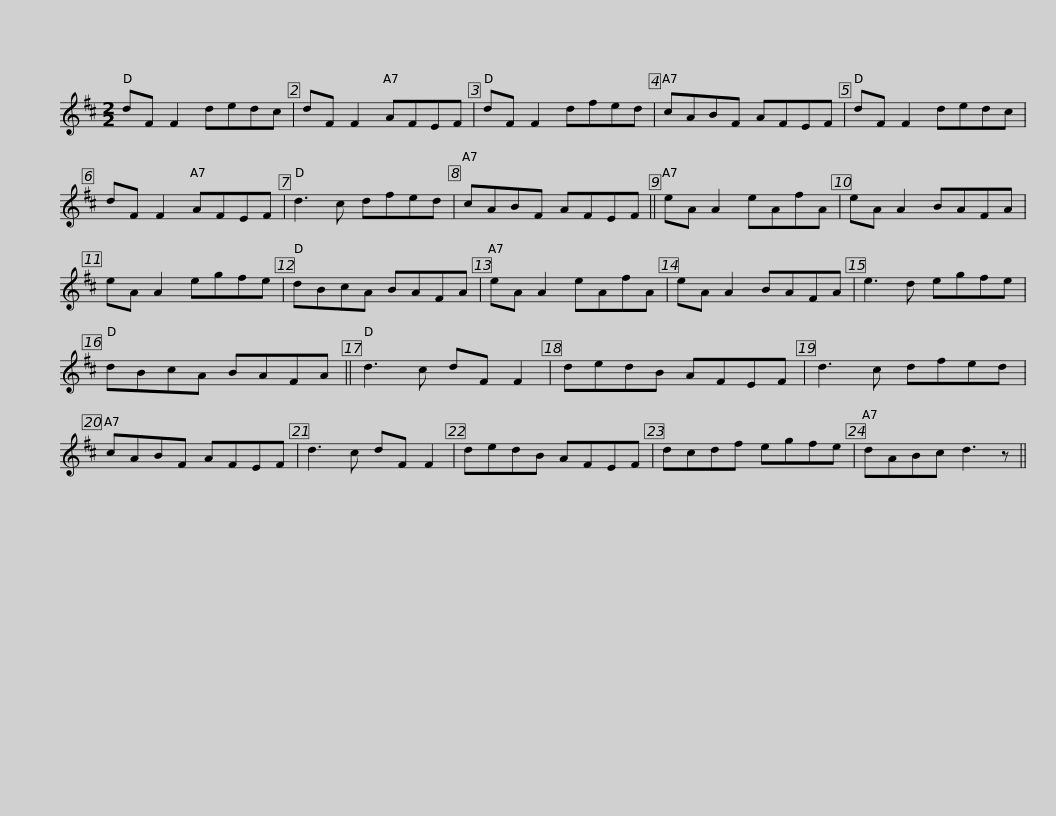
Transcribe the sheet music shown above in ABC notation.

X:1
L:1/8
M:2/2
I:linebreak $
K:D
V:1 treble
V:1
 dF F2 dedc | dF F2 AFEF | dF F2 dfed | cABF AFEF | dF F2 dedc | %5
 dF F2 AFEF |$ d3 c dfed | cABF AFEF || eA A2 eAfA | eA A2 BAFA | %10
 eA A2 egfe | dBcA BAFA |$ eA A2 eAfA | eA A2 BAFA | e3 d egfe | %15
 dBcA BAFA || d3 c dF F2 | dedB AFEF |$ d3 c dfed | cABF AFEF | %20
 d3 c dF F2 | dedB AFEF | dcdf egfe | dABc d3 z || %24
